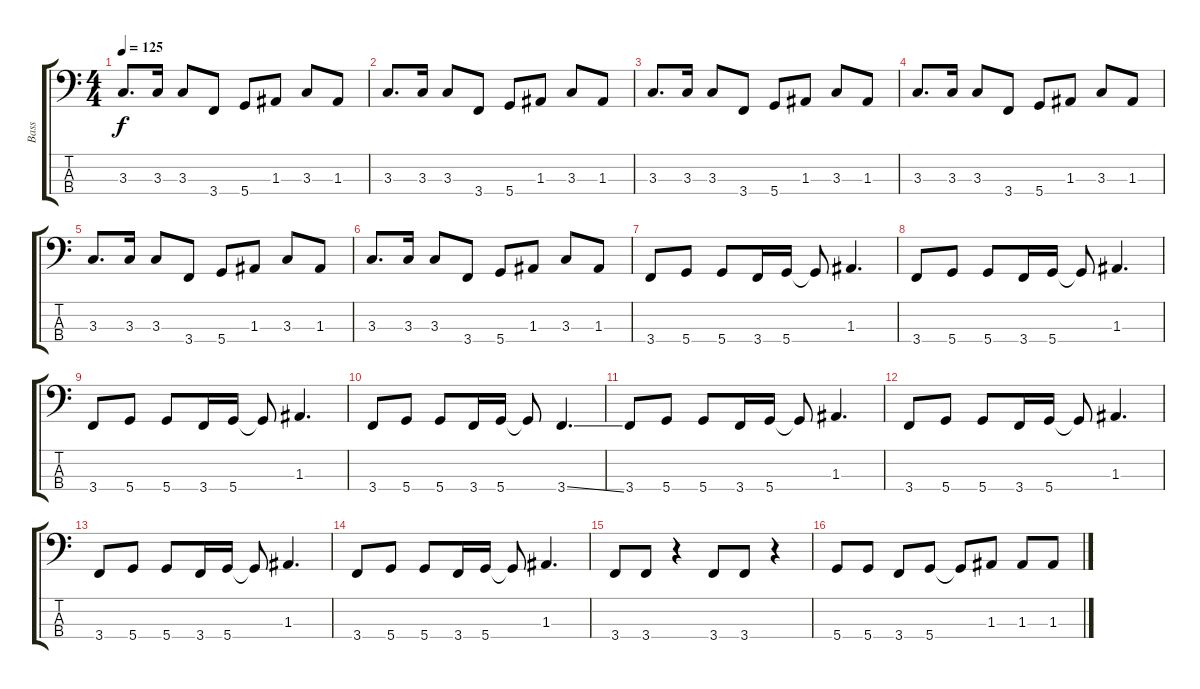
\track ("Bass" "Bass") {instrument electricbassfinger}
\staff {score tabs}
\tuning (G2 D2 A1 D1) {hide}
\ts (4 4)
\tempo 125
\clef f4
\ks c
3.3.8{d dy f} 3.3.16 3.3.8 3.4.8 5.4.8 1.3.8 3.3.8 1.3.8 |
3.3.8{d} 3.3.16 3.3.8 3.4.8 5.4.8 1.3.8 3.3.8 1.3.8 |
3.3.8{d} 3.3.16 3.3.8 3.4.8 5.4.8 1.3.8 3.3.8 1.3.8 |
3.3.8{d} 3.3.16 3.3.8 3.4.8 5.4.8 1.3.8 3.3.8 1.3.8 |
3.3.8{d} 3.3.16 3.3.8 3.4.8 5.4.8 1.3.8 3.3.8 1.3.8 |
3.3.8{d} 3.3.16 3.3.8 3.4.8 5.4.8 1.3.8 3.3.8 1.3.8 |
3.4.8 5.4.8 5.4.8 3.4.16 5.4.16 5.4{t}.8 1.3.4{d} |
3.4.8 5.4.8 5.4.8 3.4.16 5.4.16 5.4{t}.8 1.3.4{d} |
3.4.8 5.4.8 5.4.8 3.4.16 5.4.16 5.4{t}.8 1.3.4{d} |
3.4.8 5.4.8 5.4.8 3.4.16 5.4.16 5.4{t}.8 3.4{ss}.4{d} |
3.4.8 5.4.8 5.4.8 3.4.16 5.4.16 5.4{t}.8 1.3.4{d} |
3.4.8 5.4.8 5.4.8 3.4.16 5.4.16 5.4{t}.8 1.3.4{d} |
3.4.8 5.4.8 5.4.8 3.4.16 5.4.16 5.4{t}.8 1.3.4{d} |
3.4.8 5.4.8 5.4.8 3.4.16 5.4.16 5.4{t}.8 1.3.4{d} |
3.4.8 3.4.8 r.4 3.4.8 3.4.8 r.4 |
5.4.8 5.4.8 3.4.8 5.4.8 5.4{t}.8 1.3.8 1.3.8 1.3.8
